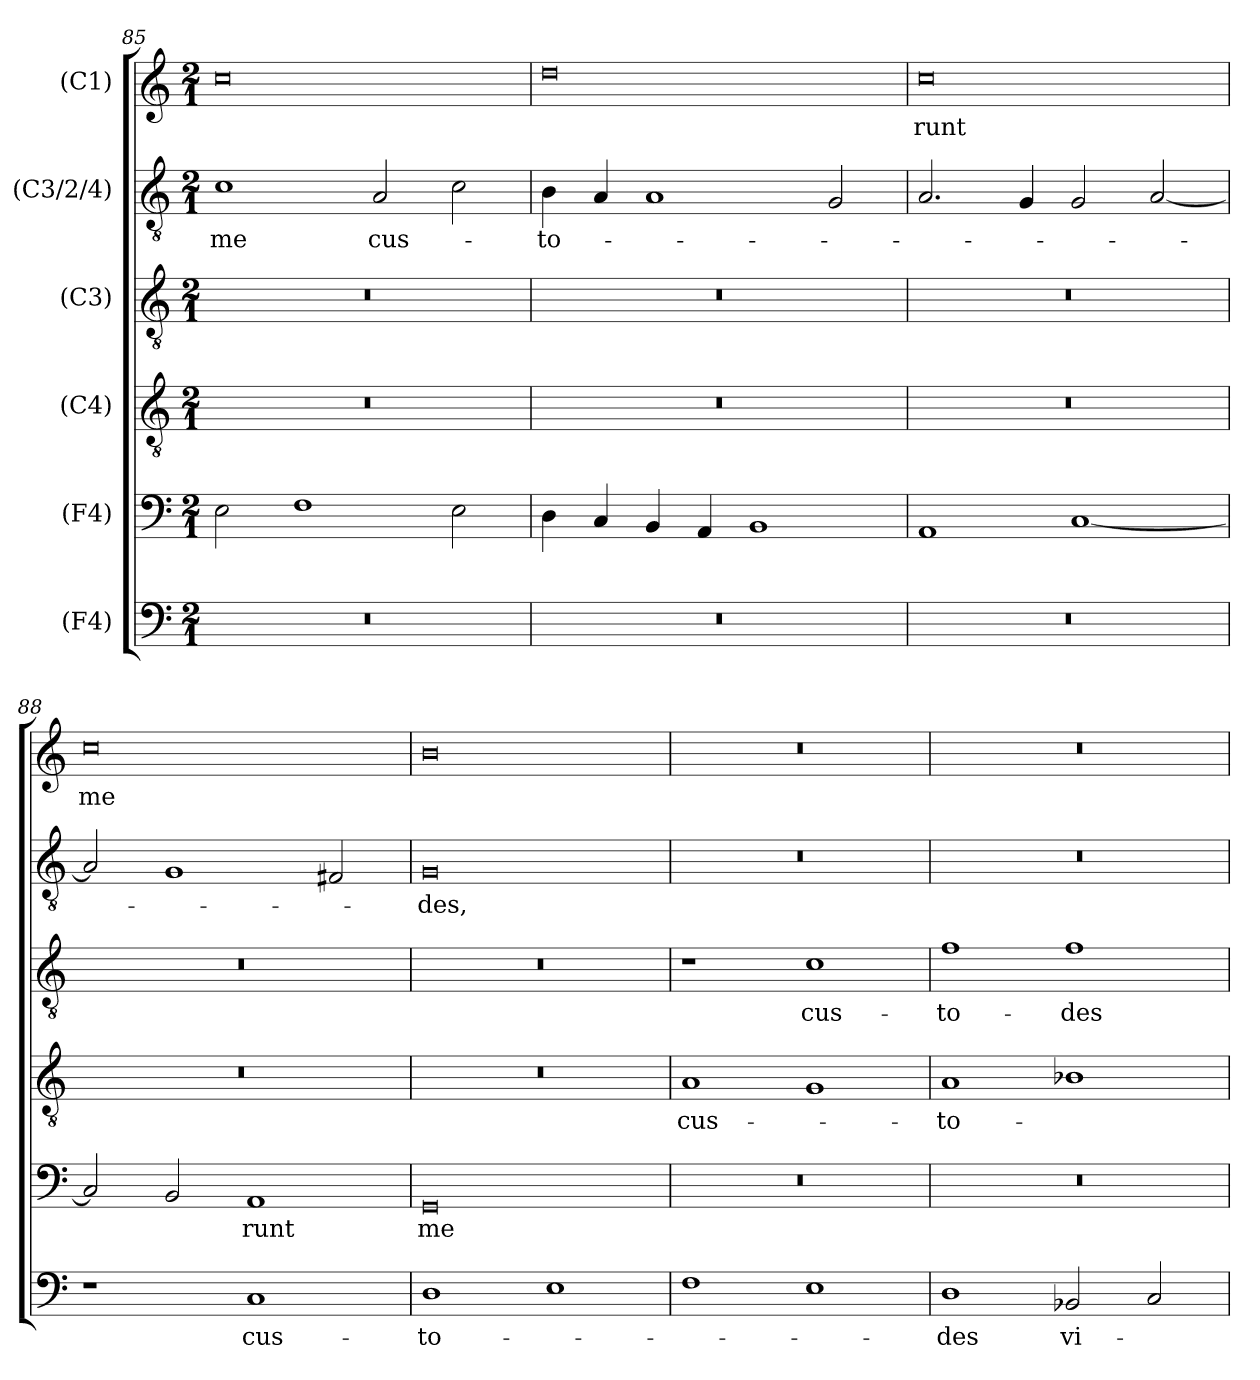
**kern	**text	**kern	**text	**kern	**text	**kern	**text	**kern	**text	**kern	**text
*part6	*part6	*part5	*part5	*part4	*part4	*part3	*part3	*part2	*part2	*part1	*part1
*staff6	*staff6	*staff5	*staff5	*staff4	*staff4	*staff3	*staff3	*staff2	*staff2	*staff1	*staff1
*I"(F4)	*	*I"(F4)	*	*I"(C4)	*	*I"(C3)	*	*I"(C3/2/4)	*	*I"(C1)	*
*clefF4	*	*clefF4	*	*clefGv2	*	*clefGv2	*	*clefGv2	*	*clefG2	*
*	*	*	*	*	*	*ITrd7c12	*	*	*	*	*
*k[]	*	*k[]	*	*k[]	*	*k[]	*	*k[]	*	*k[]	*
*C:	*	*C:	*	*C:	*	*C:	*	*C:	*	*C:	*
*M2/1	*	*M2/1	*	*M2/1	*	*M2/1	*	*M2/1	*	*M2/1	*
=85	=85	=85	=85	=85	=85	=85	=85	=85	=85	=85	=85
!LO:N:vis=1	!	!	!	!LO:N:vis=1	!	!LO:N:vis=1	!	!	!	!	!
!	!	!	!	!	!	!	!	!	!LO:LY:b:color=#000000	!	!
0r	.	2Ei\	.	0r	.	0r	.	1ci	me	0cci	.
.	.	1Fi	.	.	.	.	.	.	.	.	.
!	!	!	!	!	!	!	!	!	!LO:LY:b:color=#000000	!	!
.	.	.	.	.	.	.	.	2Ai/	cus-	.	.
.	.	2Ei\	.	.	.	.	.	2ci\	.	.	.
=86	=86	=86	=86	=86	=86	=86	=86	=86	=86	=86	=86
!LO:N:vis=1	!	!	!	!LO:N:vis=1	!	!LO:N:vis=1	!	!	!	!	!
!	!	!	!	!	!	!	!	!	!LO:LY:b:color=#000000	!	!
0r	.	4Di\	.	0r	.	0r	.	4Bi\	-to-	0ddi	.
.	.	4Ci/	.	.	.	.	.	4Ai/	.	.	.
.	.	4BBi/	.	.	.	.	.	1Ai	.	.	.
.	.	4AAi/	.	.	.	.	.	.	.	.	.
.	.	1BBi	.	.	.	.	.	.	.	.	.
.	.	.	.	.	.	.	.	2Gi/	.	.	.
=87	=87	=87	=87	=87	=87	=87	=87	=87	=87	=87	=87
!LO:N:vis=1	!	!	!	!LO:N:vis=1	!	!LO:N:vis=1	!	!	!	!	!
!	!	!	!	!	!	!	!	!	!	!	!LO:LY:b:color=#000000
0r	.	1AAi	.	0r	.	0r	.	2.Ai/	.	0cci	-runt
.	.	.	.	.	.	.	.	4Gi/	.	.	.
.	.	[1Ci	.	.	.	.	.	2Gi/	.	.	.
.	.	.	.	.	.	.	.	[2Ai/	.	.	.
!!LO:LB:g=z
=88	=88	=88	=88	=88	=88	=88	=88	=88	=88	=88	=88
!	!	!	!	!LO:N:vis=1	!	!LO:N:vis=1	!	!	!	!	!
!	!	!	!	!	!	!	!	!	!	!	!LO:LY:b:color=#000000
1r	.	2Ci/]	.	0r	.	0r	.	2Ai/]	.	0cci	me
.	.	2BBi/	.	.	.	.	.	1Gi	.	.	.
!	!LO:LY:b:color=#000000	!	!	!	!	!	!	!	!	!	!
!	!	!	!LO:LY:b:color=#000000	!	!	!	!	!	!	!	!
1Ci	cus-	1AAi	-runt	.	.	.	.	.	.	.	.
.	.	.	.	.	.	.	.	2F#i/	.	.	.
=89	=89	=89	=89	=89	=89	=89	=89	=89	=89	=89	=89
!	!LO:LY:b:color=#000000	!	!	!	!	!	!	!	!	!	!
!	!	!	!LO:LY:b:color=#000000	!LO:N:vis=1	!	!LO:N:vis=1	!	!	!	!	!
!	!	!	!	!	!	!	!	!	!LO:LY:b:color=#000000	!	!
1Di	-to-	0GGi	me	0r	.	0r	.	0Gi	-des,	0bi	.
1Ei	.	.	.	.	.	.	.	.	.	.	.
=90	=90	=90	=90	=90	=90	=90	=90	=90	=90	=90	=90
!	!	!LO:N:vis=1	!	!	!	!	!	!	!	!	!
!	!	!	!	!	!LO:LY:b:color=#000000	!	!	!LO:N:vis=1	!	!LO:N:vis=1	!
1Fi	.	0r	.	1Ai	cus-	1r	.	0r	.	0r	.
!	!	!	!	!	!	!	!LO:LY:b:color=#000000	!	!	!	!
1Ei	.	.	.	1Gi	.	1Ci	cus-	.	.	.	.
=91	=91	=91	=91	=91	=91	=91	=91	=91	=91	=91	=91
!	!LO:LY:b:color=#000000	!LO:N:vis=1	!	!	!	!	!	!	!	!	!
!	!	!	!	!	!LO:LY:b:color=#000000	!	!	!	!	!	!
!	!	!	!	!	!	!	!LO:LY:b:color=#000000	!LO:N:vis=1	!	!LO:N:vis=1	!
1Di	-des	0r	.	1Ai	-to-	1Fi	-to-	0r	.	0r	.
!	!LO:LY:b:color=#000000	!	!	!	!	!	!	!	!	!	!
!	!	!	!	!	!	!	!LO:LY:b:color=#000000	!	!	!	!
2BB-Xi/	vi-	.	.	1B-Xi	.	1Fi	-des	.	.	.	.
2Ci/	.	.	.	.	.	.	.	.	.	.	.
=	=	=	=	=	=	=	=	=	=	=	=
*-	*-	*-	*-	*-	*-	*-	*-	*-	*-	*-	*-
